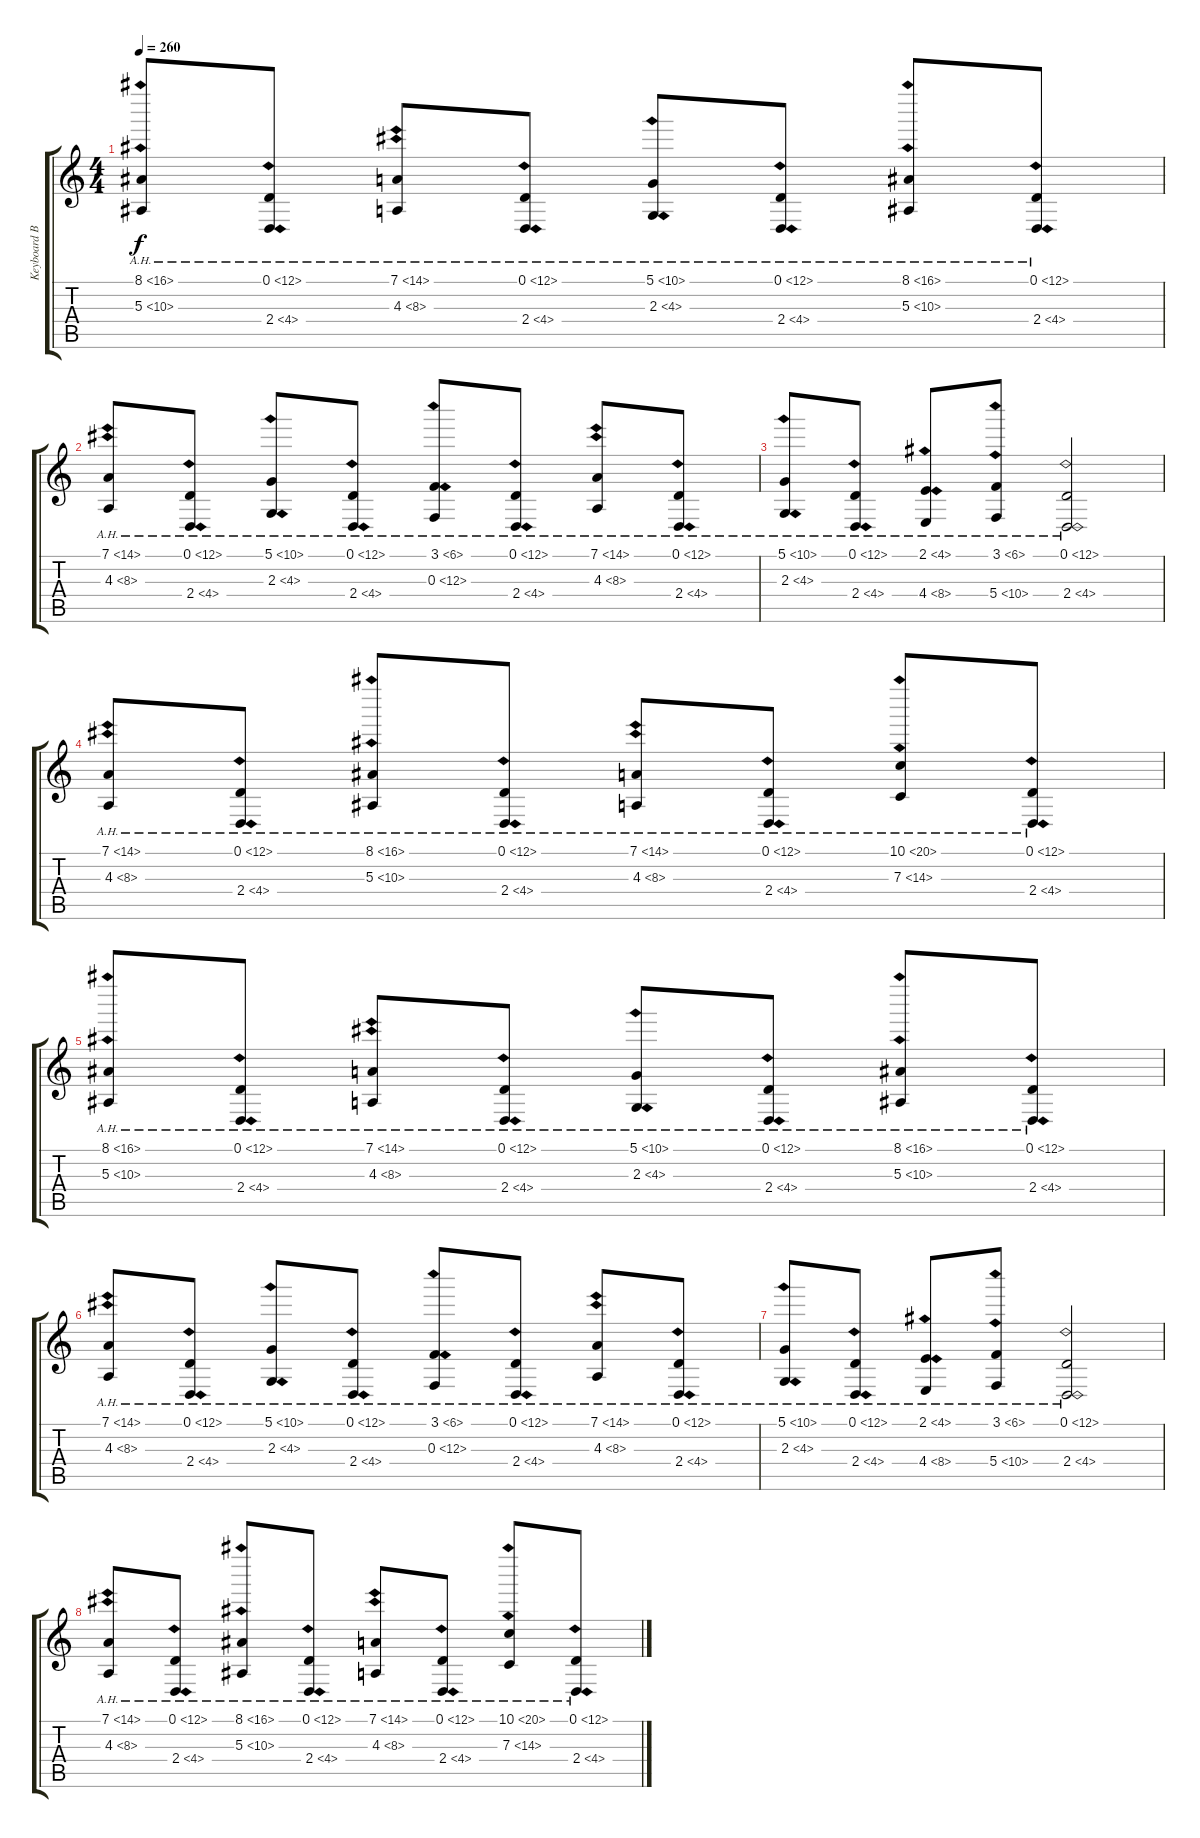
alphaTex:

\track ("Keyboard Background" "Keyboard B") {instrument stringensemble1}
\staff {score tabs}
\tuning (D4 A3 F3 C3 G2 D2) {hide}
\ts (4 4)
\tempo 260
\clef g2
\ks c
(8.1{ah 8} 5.3{ah 5}).8{dy f} (0.1{ah 12} 2.4{ah 2}).8 (7.1{ah 7} 4.3{ah 4}).8 (0.1{ah 12} 2.4{ah 2}).8 (5.1{ah 5} 2.3{ah 2}).8 (0.1{ah 12} 2.4{ah 2}).8 (8.1{ah 8} 5.3{ah 5}).8 (0.1{ah 12} 2.4{ah 2}).8 |
(7.1{ah 7} 4.3{ah 4}).8 (0.1{ah 12} 2.4{ah 2}).8 (5.1{ah 5} 2.3{ah 2}).8 (0.1{ah 12} 2.4{ah 2}).8 (3.1{ah 3} 0.3{ah 12}).8 (0.1{ah 12} 2.4{ah 2}).8 (7.1{ah 7} 4.3{ah 4}).8 (0.1{ah 12} 2.4{ah 2}).8 |
(5.1{ah 5} 2.3{ah 2}).8 (0.1{ah 12} 2.4{ah 2}).8 (2.1{ah 2} 4.4{ah 4}).8 (3.1{ah 3} 5.4{ah 5}).8 (0.1{ah 12} 2.4{ah 2}).2 |
(7.1{ah 7} 4.3{ah 4}).8 (0.1{ah 12} 2.4{ah 2}).8 (8.1{ah 8} 5.3{ah 5}).8 (0.1{ah 12} 2.4{ah 2}).8 (7.1{ah 7} 4.3{ah 4}).8 (0.1{ah 12} 2.4{ah 2}).8 (10.1{ah 10} 7.3{ah 7}).8 (0.1{ah 12} 2.4{ah 2}).8 |
(8.1{ah 8} 5.3{ah 5}).8 (0.1{ah 12} 2.4{ah 2}).8 (7.1{ah 7} 4.3{ah 4}).8 (0.1{ah 12} 2.4{ah 2}).8 (5.1{ah 5} 2.3{ah 2}).8 (0.1{ah 12} 2.4{ah 2}).8 (8.1{ah 8} 5.3{ah 5}).8 (0.1{ah 12} 2.4{ah 2}).8 |
(7.1{ah 7} 4.3{ah 4}).8 (0.1{ah 12} 2.4{ah 2}).8 (5.1{ah 5} 2.3{ah 2}).8 (0.1{ah 12} 2.4{ah 2}).8 (3.1{ah 3} 0.3{ah 12}).8 (0.1{ah 12} 2.4{ah 2}).8 (7.1{ah 7} 4.3{ah 4}).8 (0.1{ah 12} 2.4{ah 2}).8 |
(5.1{ah 5} 2.3{ah 2}).8 (0.1{ah 12} 2.4{ah 2}).8 (2.1{ah 2} 4.4{ah 4}).8 (3.1{ah 3} 5.4{ah 5}).8 (0.1{ah 12} 2.4{ah 2}).2 |
(7.1{ah 7} 4.3{ah 4}).8 (0.1{ah 12} 2.4{ah 2}).8 (8.1{ah 8} 5.3{ah 5}).8 (0.1{ah 12} 2.4{ah 2}).8 (7.1{ah 7} 4.3{ah 4}).8 (0.1{ah 12} 2.4{ah 2}).8 (10.1{ah 10} 7.3{ah 7}).8 (0.1{ah 12} 2.4{ah 2}).8
